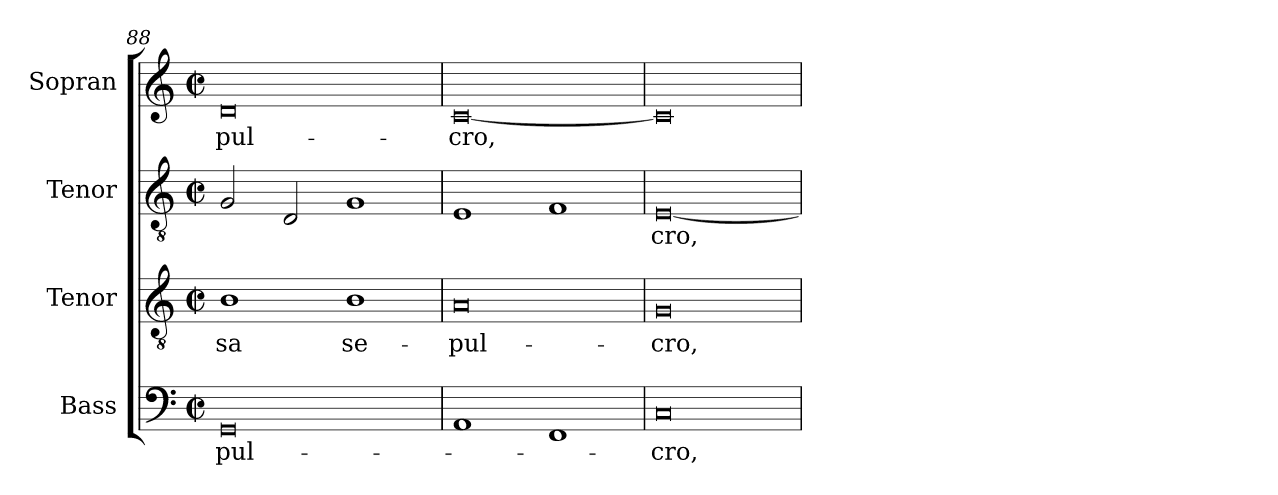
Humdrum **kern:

**kern	**text	**kern	**text	**kern	**text	**kern	**text
*part4	*part4	*part3	*part3	*part2	*part2	*part1	*part1
*staff4	*staff4	*staff3	*staff3	*staff2	*staff2	*staff1	*staff1
*I"Bass	*	*I"Tenor	*	*I"Tenor	*	*I"Sopran	*
*	*	*I'Tenor	*	*	*	*	*
*clefF4	*	*clefGv2	*	*clefGv2	*	*clefG2	*
*	*	*ITrd7c12	*	*ITrd7c12	*	*	*
*k[]	*	*k[]	*	*k[]	*	*k[]	*
*M2/2	*	*M2/2	*	*M2/2	*	*M2/2	*
*met(c|)	*	*met(c|)	*	*met(c|)	*	*met(c|)	*
=88	=88	=88	=88	=88	=88	=88	=88
!	!LO:LY:b:color=#000000	!	!	!	!	!	!
!	!	!	!LO:LY:b:color=#000000	!	!	!	!
!	!	!	!	!	!	!	!LO:LY:b:color=#000000
0GGi	-pul-	1BBi	-sa	2GGi/	.	0di	-pul-
.	.	.	.	2DDi/	.	.	.
!	!	!	!LO:LY:b:color=#000000	!	!	!	!
.	.	1BBi	se-	1GGi	.	.	.
=89	=89	=89	=89	=89	=89	=89	=89
!	!	!	!LO:LY:b:color=#000000	!	!	!	!
!	!	!	!	!	!	!	!LO:LY:b:color=#000000
1AAi	.	0AAi	-pul-	1EEi	.	[<0ci	-cro,
1FFi	.	.	.	1FFi	.	.	.
=90	=90	=90	=90	=90	=90	=90	=90
!	!LO:LY:b:color=#000000	!	!	!	!	!	!
!	!	!	!LO:LY:b:color=#000000	!	!	!	!
!	!	!	!	!	!LO:LY:b:color=#000000	!	!
0Ci	-cro,	0GGi	-cro,	[<0EEi	-cro,	0ci]	.
=	=	=	=	=	=	=	=
*-	*-	*-	*-	*-	*-	*-	*-
